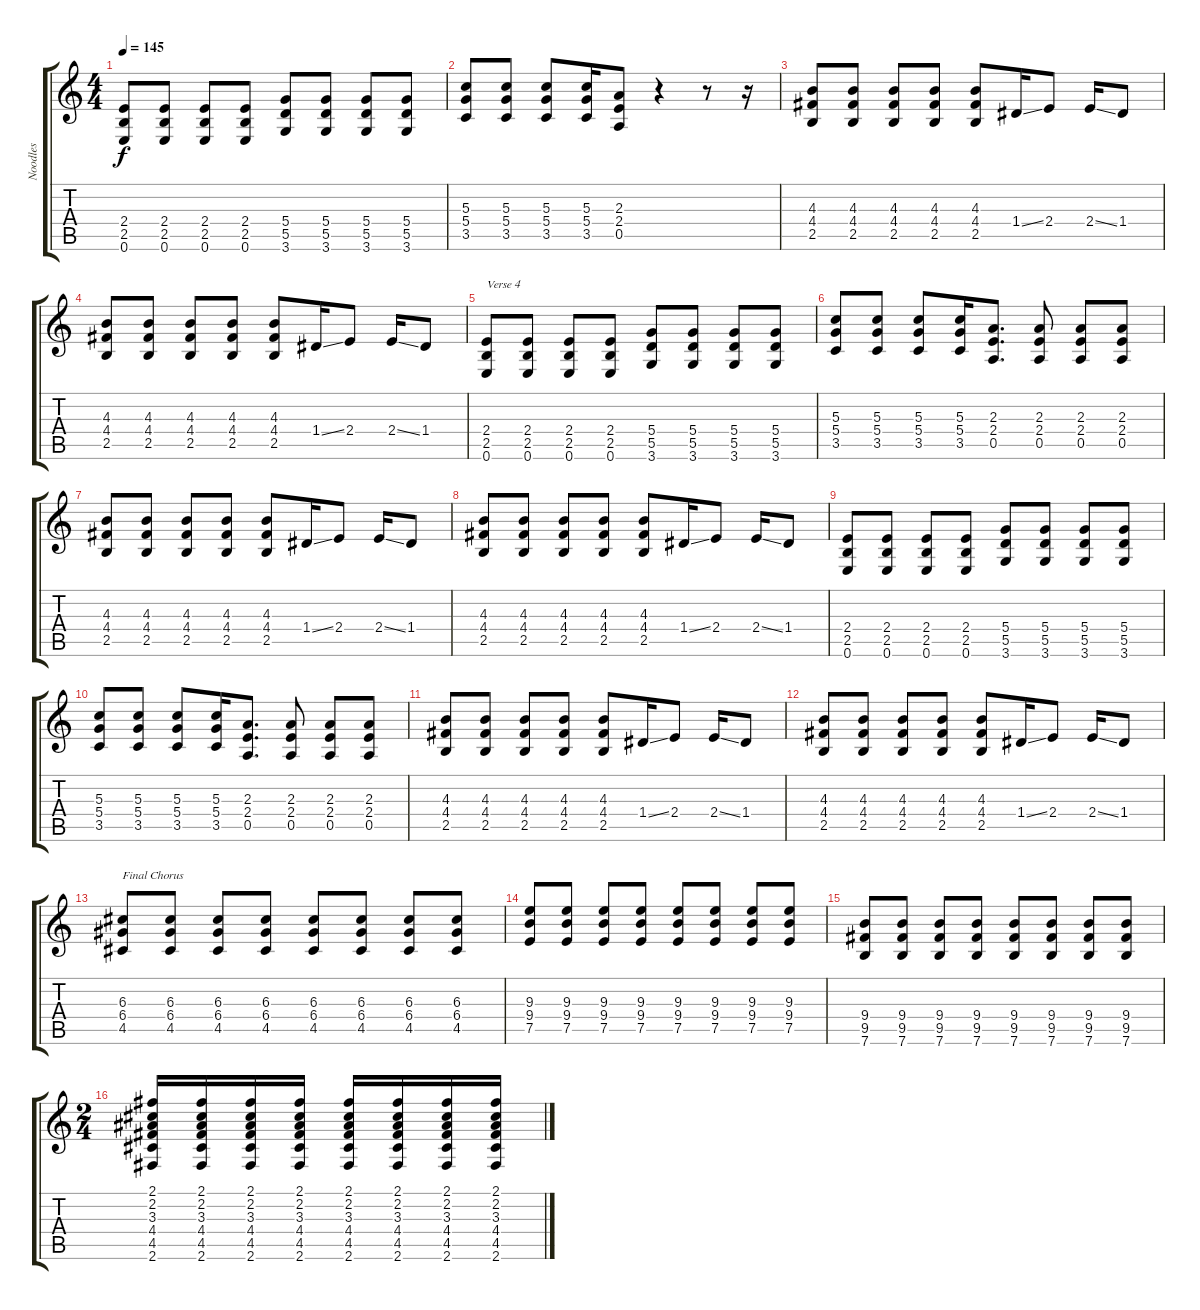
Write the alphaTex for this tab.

\track ("Noodles" "Noodles") {instrument overdrivenguitar}
\staff {score tabs}
\tuning (E4 B3 G3 D3 A2 E2) {hide}
\ts (4 4)
\tempo 145
\clef g2
\ks c
(2.4 2.5 0.6).8{dy f} (2.4 2.5 0.6).8 (2.4 2.5 0.6).8 (2.4 2.5 0.6).8 (5.4 5.5 3.6).8 (5.4 5.5 3.6).8 (5.4 5.5 3.6).8 (5.4 5.5 3.6).8 |
(5.3 5.4 3.5).8 (5.3 5.4 3.5).8 (5.3 5.4 3.5).8 (5.3 5.4 3.5).16 (2.3 2.4 0.5).8 r.4 r.8 r.16 |
(4.3 4.4 2.5).8 (4.3 4.4 2.5).8 (4.3 4.4 2.5).8 (4.3 4.4 2.5).8 (4.3 4.4 2.5).8 1.4{ss}.16 2.4.8 2.4{ss}.16 1.4.8 |
(4.3 4.4 2.5).8 (4.3 4.4 2.5).8 (4.3 4.4 2.5).8 (4.3 4.4 2.5).8 (4.3 4.4 2.5).8 1.4{ss}.16 2.4.8 2.4{ss}.16 1.4.8 |
(2.4 2.5 0.6).8{txt "Verse 4"} (2.4 2.5 0.6).8 (2.4 2.5 0.6).8 (2.4 2.5 0.6).8 (5.4 5.5 3.6).8 (5.4 5.5 3.6).8 (5.4 5.5 3.6).8 (5.4 5.5 3.6).8 |
(5.3 5.4 3.5).8 (5.3 5.4 3.5).8 (5.3 5.4 3.5).8 (5.3 5.4 3.5).16 (2.3 2.4 0.5).8{d} (2.3 2.4 0.5).8 (2.3 2.4 0.5).8 (2.3 2.4 0.5).8 |
(4.3 4.4 2.5).8 (4.3 4.4 2.5).8 (4.3 4.4 2.5).8 (4.3 4.4 2.5).8 (4.3 4.4 2.5).8 1.4{ss}.16 2.4.8 2.4{ss}.16 1.4.8 |
(4.3 4.4 2.5).8 (4.3 4.4 2.5).8 (4.3 4.4 2.5).8 (4.3 4.4 2.5).8 (4.3 4.4 2.5).8 1.4{ss}.16 2.4.8 2.4{ss}.16 1.4.8 |
(2.4 2.5 0.6).8 (2.4 2.5 0.6).8 (2.4 2.5 0.6).8 (2.4 2.5 0.6).8 (5.4 5.5 3.6).8 (5.4 5.5 3.6).8 (5.4 5.5 3.6).8 (5.4 5.5 3.6).8 |
(5.3 5.4 3.5).8 (5.3 5.4 3.5).8 (5.3 5.4 3.5).8 (5.3 5.4 3.5).16 (2.3 2.4 0.5).8{d} (2.3 2.4 0.5).8 (2.3 2.4 0.5).8 (2.3 2.4 0.5).8 |
(4.3 4.4 2.5).8 (4.3 4.4 2.5).8 (4.3 4.4 2.5).8 (4.3 4.4 2.5).8 (4.3 4.4 2.5).8 1.4{ss}.16 2.4.8 2.4{ss}.16 1.4.8 |
(4.3 4.4 2.5).8 (4.3 4.4 2.5).8 (4.3 4.4 2.5).8 (4.3 4.4 2.5).8 (4.3 4.4 2.5).8 1.4{ss}.16 2.4.8 2.4{ss}.16 1.4.8 |
(6.3 6.4 4.5).8{txt "Final Chorus"} (6.3 6.4 4.5).8 (6.3 6.4 4.5).8 (6.3 6.4 4.5).8 (6.3 6.4 4.5).8 (6.3 6.4 4.5).8 (6.3 6.4 4.5).8 (6.3 6.4 4.5).8 |
(9.3 9.4 7.5).8 (9.3 9.4 7.5).8 (9.3 9.4 7.5).8 (9.3 9.4 7.5).8 (9.3 9.4 7.5).8 (9.3 9.4 7.5).8 (9.3 9.4 7.5).8 (9.3 9.4 7.5).8 |
(9.4 9.5 7.6).8 (9.4 9.5 7.6).8 (9.4 9.5 7.6).8 (9.4 9.5 7.6).8 (9.4 9.5 7.6).8 (9.4 9.5 7.6).8 (9.4 9.5 7.6).8 (9.4 9.5 7.6).8 |
\ts (2 4)
(2.1 2.2 3.3 4.4 4.5 2.6).16 (2.1 2.2 3.3 4.4 4.5 2.6).16 (2.1 2.2 3.3 4.4 4.5 2.6).16 (2.1 2.2 3.3 4.4 4.5 2.6).16 (2.1 2.2 3.3 4.4 4.5 2.6).16 (2.1 2.2 3.3 4.4 4.5 2.6).16 (2.1 2.2 3.3 4.4 4.5 2.6).16 (2.1 2.2 3.3 4.4 4.5 2.6).16
